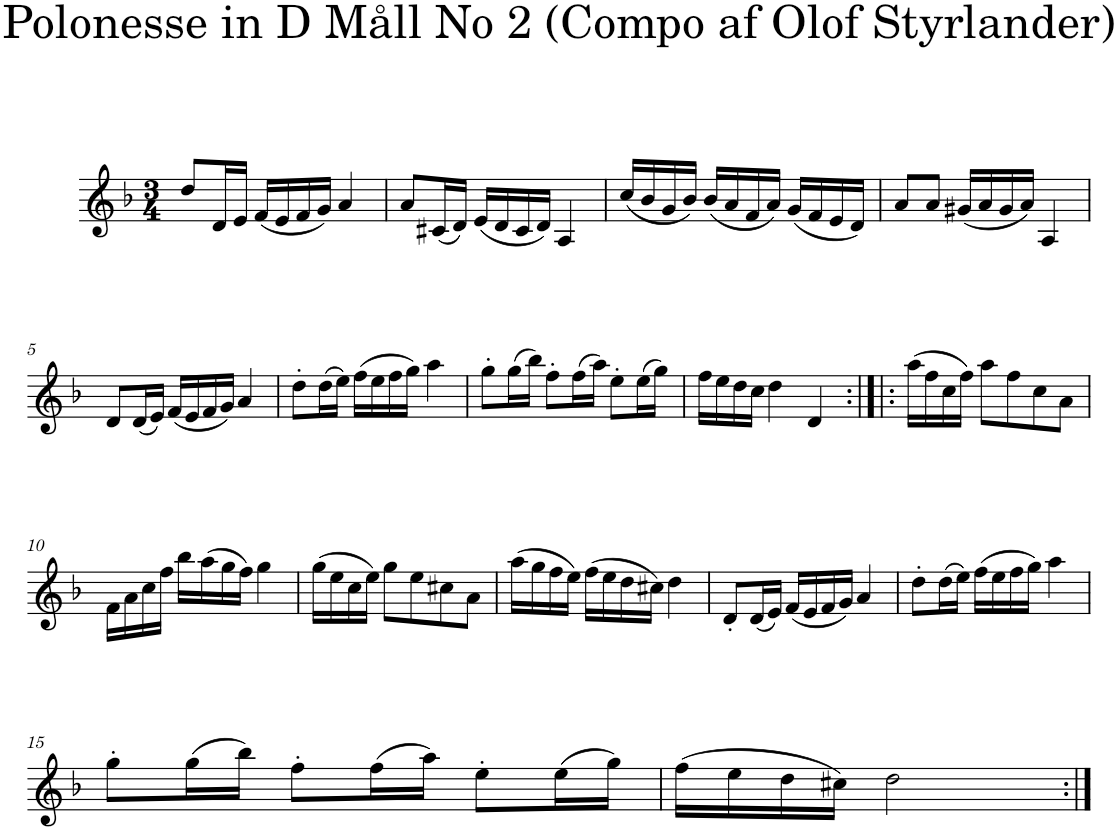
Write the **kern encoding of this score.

**kern
*part1
*staff1
*I"Piano
*I'Pno
*clefG2
*k[b-]
*d:
*M3/4
=1
8dd/L
16d/L
16e/JJ
(16f/LL
16e/
16f/
16g/JJ)
4a/
=2
8a/L
(16c#X/L
16d/JJ)
(16e/LL
16d/
16c#/
16d/JJ)
4A/
=3
(16cc/LL
16b-/
16g/
16b-/JJ)
(16b-/LL
16a/
16f/
16a/JJ)
(16g/LL
16f/
16e/
16d/JJ)
=4
8a/L
8a/J
(16g#X/LL
16a/
16g#/
16a/JJ)
4A/
!!LO:LB:g=z
=5
8d/L
(16d/L
16e/JJ)
(16f/LL
16e/
16f/
16g/JJ)
4a/
=6
8dd'\L
(16dd\L
16ee\JJ)
(16ff\LL
16ee\
16ff\
16gg\JJ)
4aa\
=7
8gg'\L
(16gg\L
16bb-\JJ)
8ff'\L
(16ff\L
16aa\JJ)
8ee'\L
(16ee\L
16gg\JJ)
=8
16ff\LL
16ee\
16dd\
16cc\JJ
4dd\
4d/
=9:|!|:
(16aa\LL
16ff\
16cc\
16ff\JJ)
8aa\L
8ff\
8cc\
8a\J
!!LO:LB:g=z
=10
16f\LL
16a\
16cc\
16ff\JJ
16bb-\LL
(16aa\
16gg\
16ff\JJ)
4gg\
=11
(16gg\LL
16ee\
16cc\
16ee\JJ)
8gg\L
8ee\
8cc#X\
8a\J
=12
(16aa\LL
16gg\
16ff\
16ee\JJ)
(16ff\LL
16ee\
16dd\
16cc#X\JJ)
4dd\
=13
8d'/L
(16d/L
16e/JJ)
(16f/LL
16e/
16f/
16g/JJ)
4a/
=14
8dd'\L
(16dd\L
16ee\JJ)
(16ff\LL
16ee\
16ff\
16gg\JJ)
4aa\
!!LO:LB:g=z
=15
8gg'\L
(16gg\L
16bb-\JJ)
8ff'\L
(16ff\L
16aa\JJ)
8ee'\L
(16ee\L
16gg\JJ)
=16
(16ff\LL
16ee\
16dd\
16cc#X\JJ)
2dd\
=:|!
*-
